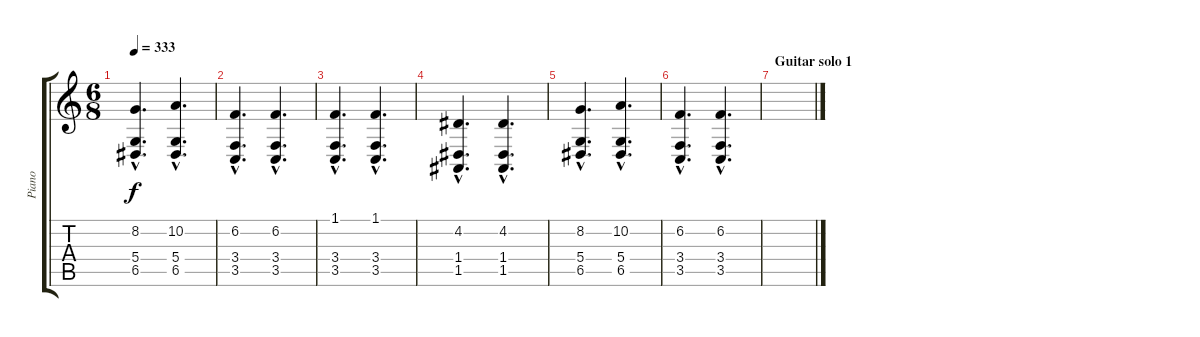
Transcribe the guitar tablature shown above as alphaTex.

\track ("Piano" "Piano") {instrument acousticgrandpiano}
\staff {score tabs}
\tuning (E4 B3 G3 D3 A2 E2) {hide}
\ts (6 8)
\tempo 333
\clef g2
\ks c
(8.2{hac} 5.4{hac} 6.5{hac}).4{d dy f} (10.2{hac} 5.4{hac} 6.5{hac}).4{d} |
(6.2{hac} 3.4{hac} 3.5{hac}).4{d} (6.2{hac} 3.4{hac} 3.5{hac}).4{d} |
(1.1{hac} 3.4{hac} 3.5{hac}).4{d} (1.1{hac} 3.4{hac} 3.5{hac}).4{d} |
(4.2{hac} 1.4{hac} 1.5{hac}).4{d} (4.2{hac} 1.4{hac} 1.5{hac}).4{d} |
(8.2{hac} 5.4{hac} 6.5{hac}).4{d} (10.2{hac} 5.4{hac} 6.5{hac}).4{d} |
(6.2{hac} 3.4{hac} 3.5{hac}).4{d} (6.2{hac} 3.4{hac} 3.5{hac}).4{d} |
\section ("" "Guitar solo 1")
